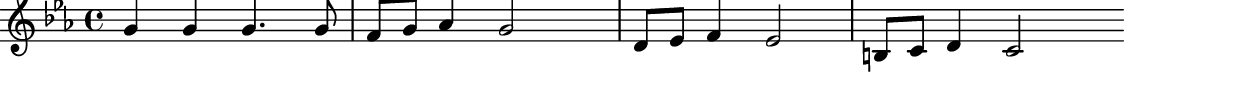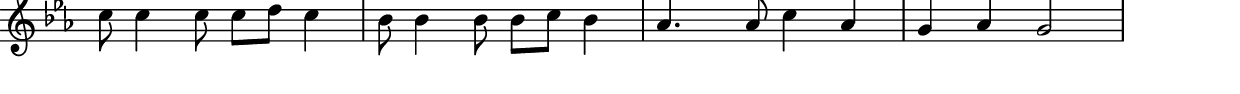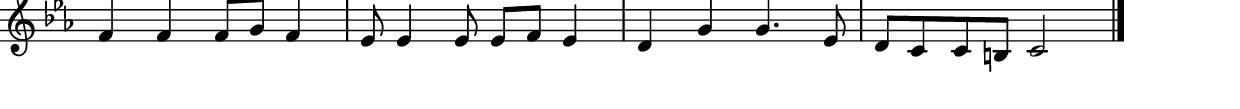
% MusicXML to Lilypond converter by Kovi

szovegAAA = \lyricmode {  "Szép" "asz" -- "szony" -- "nak" "u" -- "ri" -- "zá" -- "lok," "u" -- "ri" -- "zá" -- "lok," "u" -- "ri" -- "zá" -- "lok," "Jaj," "jaj," "jaj," "a" "szí" -- "vem," "meg" "ne" -- "tudja" "sen" -- "ki" "sem," "hogy" "a" "kis" -- "lányt" "sze" -- "re" -- "tem," "Csak" "a" "cig" -- "ány" "egyedül," "aki" "né" -- "kem" "he" -- "ge" -- "dül," "csak" "õ" "tud" -- "ja" "egy" -- "es" -- "egy" -- "e" -- "dül."  }

szovegAAB = \lyricmode {  "Az" "u" -- "rá" -- "ra" "fity" -- "tyet" "há" -- "nyok," "fity" -- "tyet" "há" -- "nyok," "fití" -- "tyet" "há" -- "nyok."  \skip 4  \skip 4  \skip 4  \skip 4  \skip 4  \skip 4  \skip 4  \skip 4  \skip 4  \skip 4  \skip 4  \skip 4  \skip 4  \skip 4  \skip 4  \skip 4  \skip 4  \skip 4  \skip 4  \skip 4  \skip 4  \skip 4  \skip 4  \skip 4  \skip 4  \skip 4  \skip 4  \skip 4  \skip 4  \skip 4  \skip 4  \skip 4  \skip 4  \skip 4  \skip 4  \skip 4  \skip 4  \skip 4  }

% Analyzing...
% 1 parts
% 1 Staff
% forceBassClefActive = 
melody = {
% 55 notes in the part
% 1 voices

\new Staff
\new Voice {
% 55 notes
% 12 mesaures

% Measure 1
\clef "treble"
\key ees \major
\time 4/4 
g'4 g'4 g'4. g'8 
% Measure 2
f'8 g'8 aes'4 g'2 
% Measure 3
d'8 ees'8 f'4 ees'2 
% Measure 4
b8 c'8 d'4 c'2 \bar ":|" 
% Measure 5
\break
c''8 c''4 c''8 c''8 d''8 c''4 
% Measure 6
bes'8 bes'4 bes'8 bes'8 c''8 bes'4 
% Measure 7
aes'4. aes'8 c''4 aes'4 
% Measure 8
g'4 aes'4 g'2 
% Measure 9
\break
f'4 f'4 f'8 g'8 f'4 
% Measure 10
ees'8 ees'4 ees'8 ees'8 f'8 ees'4 
% Measure 11
d'4 g'4 g'4. ees'8 
% Measure 12
d'8 c'8 c'8 b8 c'2 \bar "|." 
} % voice
} % melody


harmonies = \chordmode {
% 13 chords
\germanChords
c4:m s4 s4 s4 f4:m s4 c4:m s4 g4 s4 s4 s4 s4 s4 c4:m s4 c4:m s4 s4 s4 bes4 s4 s4 s4 f4:m s4 s4 s4 c4:m s4 s4 s4 f4:m s4 s4 s4 c4:m s4 s4 s4 g4 s4 s4 s4 c4:m
}

\include "../../definitions.ly"
